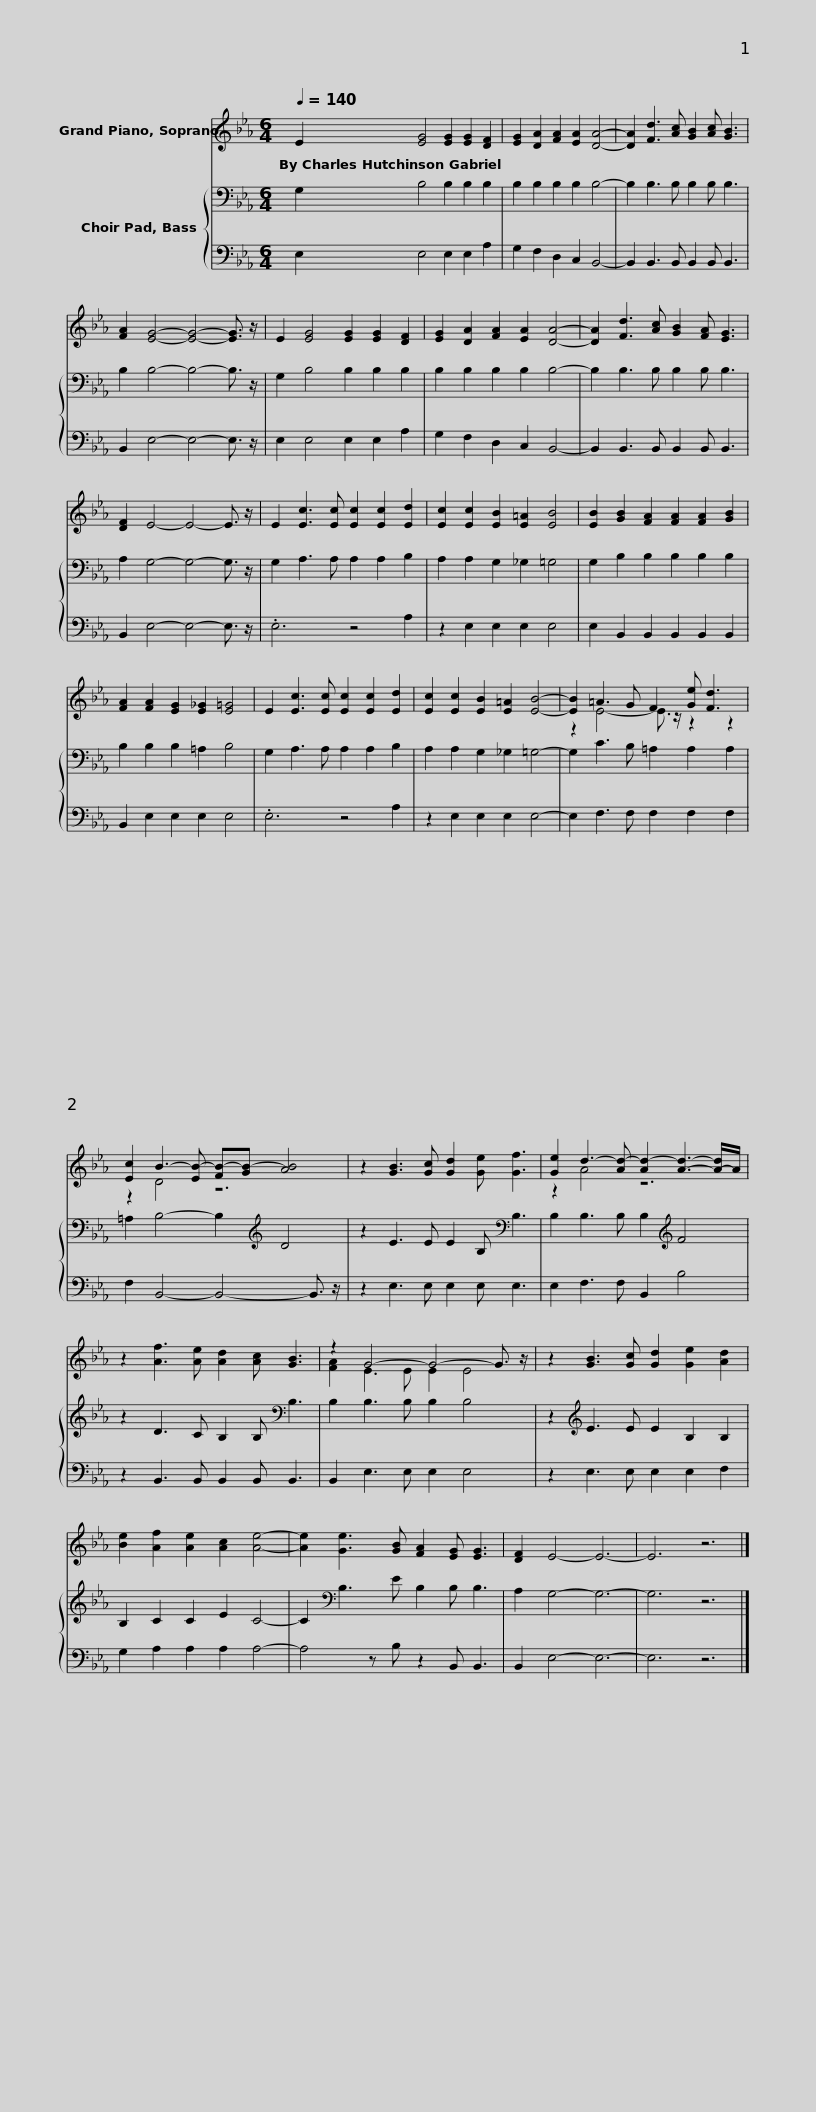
X:1
%%score ( 1 2 ) { 3 | 4 }
L:1/8
Q:1/4=140
M:6/4
I:linebreak $
K:Eb
V:1 treble
V:2 treble
V:3 bass
V:4 bass
V:1
 E2 [EG]4 [EG]2 [EG]2 [DF]2 | [EG]2 [DA]2 [FA]2 [EA]2 [DA]4- | [DA]2 [Fd]3 [Ac] [GB]2 [Ac] [GB]3 | [FA]2 [EG]4- [EG]4- [EG]3/2 z/ |$ E2 [EG]4 [EG]2 [EG]2 [DF]2 | %5
 [EG]2 [DA]2 [FA]2 [EA]2 [DA]4- | [DA]2 [Fd]3 [Ac] [GB]2 [FA] [EG]3 | [DF]2 E4- E4- E3/2 z/ | E2 [Ec]3 [Ec] [Ec]2 [Ec]2 [Ed]2 | [Ec]2 [Ec]2 [EB]2 [E=A]2 [EB]4 |$ %10
 [EB]2 [GB]2 [FA]2 [FA]2 [FA]2 [GB]2 | [FA]2 [FA]2 [EG]2 [E_G]2 [E=G]4 | E2 [Ec]3 [Ec] [Ec]2 [Ec]2 [Ed]2 | [Ec]2 [Ec]2 [EB]2 [E=A]2 [EB]4- | [EB]2 =A3 G F2 [Ge] [Fd]3 |$ %15
 [Ec]2 B3- [EB-] [FB-][GB-] [AB]4 | z2 [GB]3 [Gc] [Gd]2 [Ge] [Gf]3 | [Ge]2 d3- [Ad-] [Ad-]2 [Ad]3- [A-d]/A/ |$ z2 [Af]3 [Ae] [Ad]2 [Ac] [GB]3 | z2 G4- G4- G3/2 z/ | %20
 z2 [GB]3 [Gc] [Gd]2 [Ge]2 [Ad]2 | [Be]2 [Af]2 [Ae]2 [Ac]2 [Ae]4- |$ [Ae]2 [Ge]3 [GB] [FA]2 [EG] [EG]3 | [DF]2 E4- E6- | E6 z6 |] %25
V:2
 x12 | x12 | x12 | x12 |$ x12 | %5
 x12 | x12 | x12 | x12 | x12 |$ %10
 x12 | x12 | x12 | x12 | z2 E4- E3/2 z/ z2 z2 |$ %15
 z2 D4 z6 | x12 | z2 A4 z6 |$ x12 | [FA]2 E3 E E2 E4 | %20
 x12 | x12 |$ x12 | x12 | x12 |] %25
V:3
 G,2 B,4 B,2 B,2 B,2 | B,2 B,2 B,2 B,2 B,4- | B,2 B,3 B, B,2 B, B,3 | B,2 B,4- B,4- B,3/2 z/ |$ G,2 B,4 B,2 B,2 B,2 | %5
 B,2 B,2 B,2 B,2 B,4- | B,2 B,3 B, B,2 B, B,3 | A,2 G,4- G,4- G,3/2 z/ | G,2 A,3 A, A,2 A,2 B,2 | A,2 A,2 G,2 _G,2 =G,4 |$ %10
 G,2 B,2 B,2 B,2 B,2 B,2 | B,2 B,2 B,2 =A,2 B,4 | G,2 A,3 A, A,2 A,2 B,2 | A,2 A,2 G,2 _G,2 =G,4- | G,2 C3 B, =A,2 A,2 A,2 |$ %15
 =A,2 B,4- B,2[K:treble] D4 | z2 E3 E E2 B,[K:bass] B,3 | B,2 B,3 B, B,2[K:treble] F4 |$ z2 D3 C B,2 B,[K:bass] B,3 | B,2 B,3 B, B,2 B,4 | %20
 z2[K:treble] E3 E E2 B,2 B,2 | B,2 C2 C2 E2 C4- |$ C2[K:bass] B,3 E B,2 B, B,3 | A,2 G,4- G,6- | G,6 z6 |] %25
V:4
 E,2 E,4 E,2 E,2 A,2 | G,2 F,2 D,2 C,2 B,,4- | B,,2 B,,3 B,, B,,2 B,, B,,3 | B,,2 E,4- E,4- E,3/2 z/ |$ E,2 E,4 E,2 E,2 A,2 | %5
 G,2 F,2 D,2 C,2 B,,4- | B,,2 B,,3 B,, B,,2 B,, B,,3 | B,,2 E,4- E,4- E,3/2 z/ | .E,6 z4 A,2 | z2 E,2 E,2 E,2 E,4 |$ %10
 E,2 B,,2 B,,2 B,,2 B,,2 B,,2 | B,,2 E,2 E,2 E,2 E,4 | .E,6 z4 A,2 | z2 E,2 E,2 E,2 E,4- | E,2 F,3 F, F,2 F,2 F,2 |$ %15
 F,2 B,,4- B,,4- B,,3/2 z/ | z2 E,3 E, E,2 E, E,3 | E,2 F,3 F, B,,2 B,4 |$ z2 B,,3 B,, B,,2 B,, B,,3 | B,,2 E,3 E, E,2 E,4 | %20
 z2 E,3 E, E,2 E,2 F,2 | G,2 A,2 A,2 A,2 A,4- |$ A,4 z B, z2 B,, B,,3 | B,,2 E,4- E,6- | E,6 z6 |] %25
